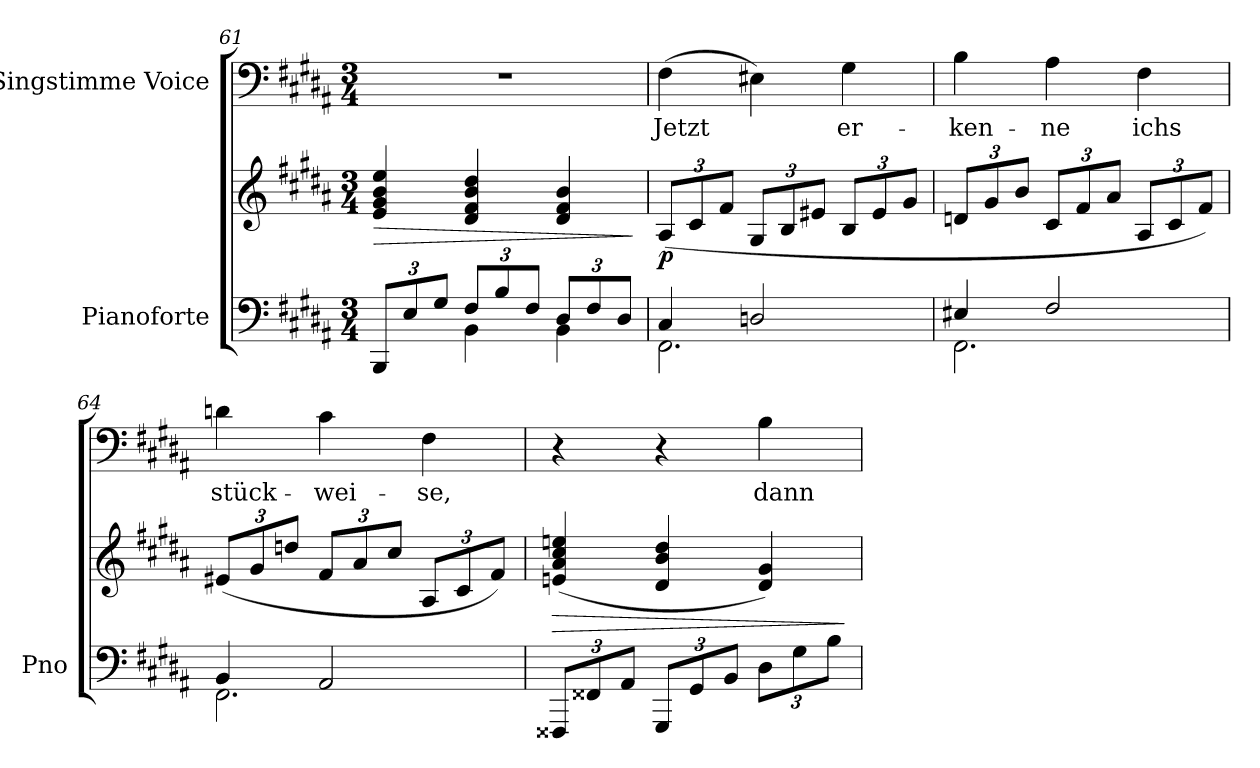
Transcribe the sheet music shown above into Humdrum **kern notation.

**kern	**kern	**dynam	**kern	**text
*part2	*part2	*part2	*part1	*part1
*staff3	*staff2	*staff2/3	*staff1	*staff1
*I"Pianoforte	*	*	*I"Singstimme Voice	*
*I'Pno	*	*	*	*
*clefF4	*clefG2	*	*clefF4	*
*k[f#c#g#d#a#]	*k[f#c#g#d#a#]	*	*k[f#c#g#d#a#]	*
*M3/4	*M3/4	*	*M3/4	*
*Xbrackettup	*	*	*	*
=61	=61	=61	=61	=61
*^	*	*	*	*
!	!	!	!LO:HP:b	!	!
12BBB/L	4ryy	4e/ 4g#/ 4b/ 4ee/	>	2.r	.
12E/	.	.	.	.	.
12G#/J	.	.	.	.	.
12F#/L	4BB\	4d#/ 4f#/ 4b/ 4dd#/	.	.	.
12B/	.	.	.	.	.
12F#/J	.	.	.	.	.
12D#/L	4BB\	4d#/ 4f#/ 4b/	.	.	.
12F#/	.	.	.	.	.
12D#/J	.	.	.	.	.
*v	*v	*	*	*	*
.	.	]	.	.
=62	=62	=62	=62	=62
*^	*	*	*	*
*	*	*Xbrackettup	*	*	*
!	!	!	!LO:DY:b	!	!
4C#/	2.FF#\	(<12A#/L	p	(4F#\	Jetzt
.	.	12c#/	.	.	.
.	.	12f#/J	.	.	.
2Dn/	.	12G#/L	.	4E#X\)	.
.	.	12B/	.	.	.
.	.	12e#X/J	.	.	.
.	.	12B/L	.	4G#\	er-
.	.	12e#/	.	.	.
.	.	12g#/J	.	.	.
=63	=63	=63	=63	=63	=63
4E#X/	2.FF#\	12dn/L	.	4B\	-ken-
.	.	12g#/	.	.	.
.	.	12b/J	.	.	.
2F#/	.	12c#/L	.	4A#\	-ne
.	.	12f#/	.	.	.
.	.	12a#/J	.	.	.
.	.	12A#/L	.	4F#\	ichs
.	.	12c#/	.	.	.
.	.	12f#/J)	.	.	.
=64	=64	=64	=64	=64	=64
4BB/	2.FF#\	(12e#X/L	.	4dn\	stück-
.	.	12g#/	.	.	.
.	.	12ddn/J	.	.	.
2AA#/	.	12f#/L	.	4c#\	-wei-
.	.	12a#/	.	.	.
.	.	12cc#/J	.	.	.
.	.	12A#/L	.	4F#\	-se,
.	.	12c#/	.	.	.
.	.	12f#/J)	.	.	.
*v	*v	*	*	*	*
=65	=65	=65	=65	=65
!	!	!LO:HP:b	!	!
12FFF##X/L	(>4en/ 4a#/ 4cc#/ 4een/	>	4r	.
12FF##X/	.	.	.	.
12AA#/J	.	.	.	.
12GGG#/L	4d#/ 4b/ 4dd#/	.	4r	.
12GG#/	.	.	.	.
12BB/J	.	.	.	.
12D#\L	4d#/ 4g#/)	.	4B\	dann
12G#\	.	.	.	.
12B\J	.	.	.	.
.	.	]	.	.
=	=	=	=	=
*-	*-	*-	*-	*-
